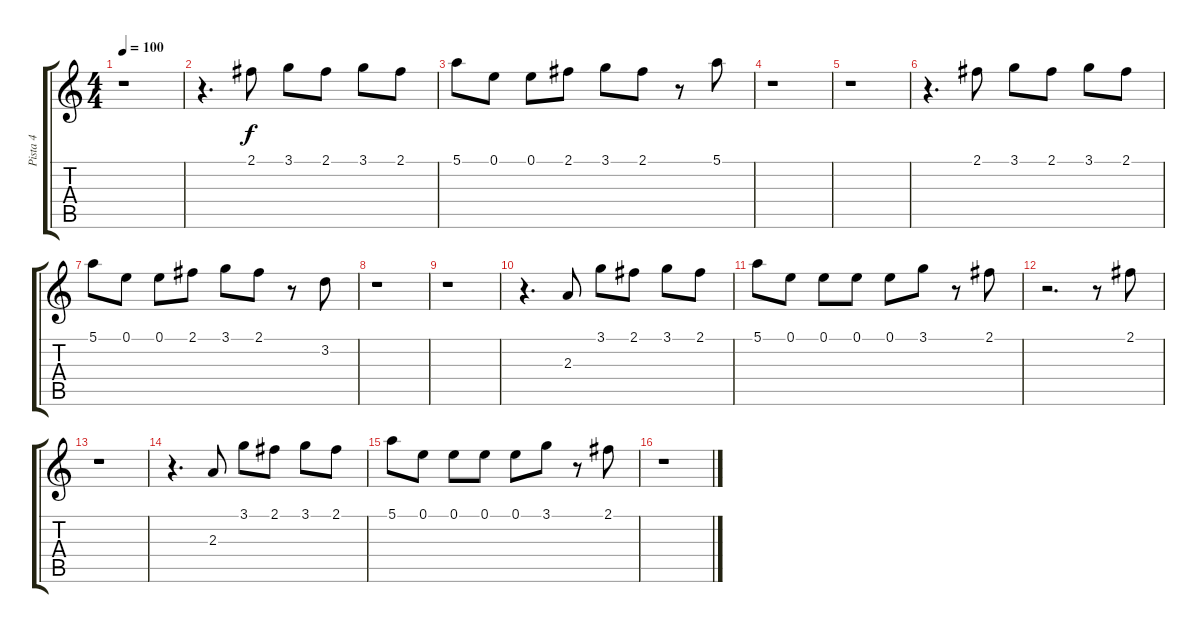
\track ("Pista 4" "Pista 4") {instrument distortionguitar}
\staff {score tabs}
\tuning (E4 B3 G3 D3 A2 E2) {hide}
\ts (4 4)
\tempo 100
\clef g2
\ks c
r.1{dy f} |
r.4{d} 2.1.8 3.1.8 2.1.8 3.1.8 2.1.8 |
5.1.8 0.1.8 0.1.8 2.1.8 3.1.8 2.1.8 r.8 5.1.8 |
r.1 |
r.1 |
r.4{d} 2.1.8 3.1.8 2.1.8 3.1.8 2.1.8 |
5.1.8 0.1.8 0.1.8 2.1.8 3.1.8 2.1.8 r.8 3.2.8 |
r.1 |
r.1 |
r.4{d} 2.3.8 3.1.8 2.1.8 3.1.8 2.1.8 |
5.1.8 0.1.8 0.1.8 0.1.8 0.1.8 3.1.8 r.8 2.1.8 |
r.2{d} r.8 2.1.8 |
r.1 |
r.4{d} 2.3.8 3.1.8 2.1.8 3.1.8 2.1.8 |
5.1.8 0.1.8 0.1.8 0.1.8 0.1.8 3.1.8 r.8 2.1.8 |
r.1
